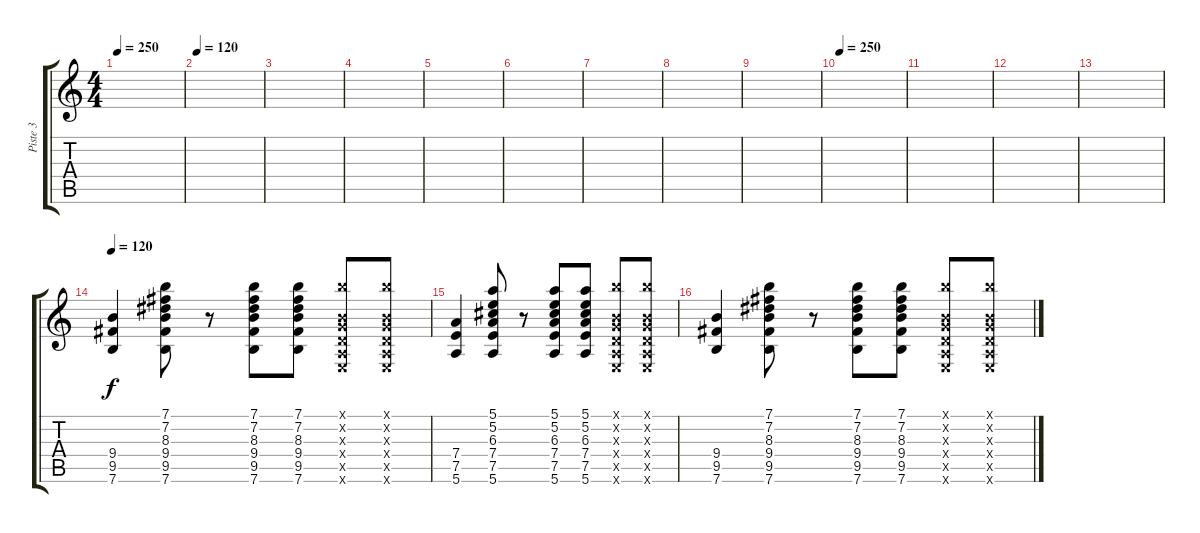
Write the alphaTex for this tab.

\track ("Piste 3" "Piste 3") {instrument acousticguitarnylon}
\staff {score tabs}
\tuning (E4 B3 G3 D3 A2 E2) {hide}
\ts (4 4)
\tempo 250
\clef g2
\ks c
|
\tempo 120
|
|
|
|
|
|
|
|
\tempo 250
|
|
|
|
\tempo 120
(9.4 9.5 7.6).4 (7.1 7.2 8.3 9.4 9.5 7.6).8 r.8 (7.1 7.2 8.3 9.4 9.5 7.6).8 (7.1 7.2 8.3 9.4 9.5 7.6).8 (7.1{x} 0.2{x} 0.3{x} 0.4{x} 0.5{x} 0.6{x}).8 (7.1{x} 0.2{x} 0.3{x} 0.4{x} 0.5{x} 0.6{x}).8 |
(7.4 7.5 5.6).4 (5.1 5.2 6.3 7.4 7.5 5.6).8 r.8 (5.1 5.2 6.3 7.4 7.5 5.6).8 (5.1 5.2 6.3 7.4 7.5 5.6).8 (7.1{x} 0.2{x} 0.3{x} 0.4{x} 0.5{x} 0.6{x}).8 (7.1{x} 0.2{x} 0.3{x} 0.4{x} 0.5{x} 0.6{x}).8 |
(9.4 9.5 7.6).4 (7.1 7.2 8.3 9.4 9.5 7.6).8 r.8 (7.1 7.2 8.3 9.4 9.5 7.6).8 (7.1 7.2 8.3 9.4 9.5 7.6).8 (7.1{x} 0.2{x} 0.3{x} 0.4{x} 0.5{x} 0.6{x}).8 (7.1{x} 0.2{x} 0.3{x} 0.4{x} 0.5{x} 0.6{x}).8
